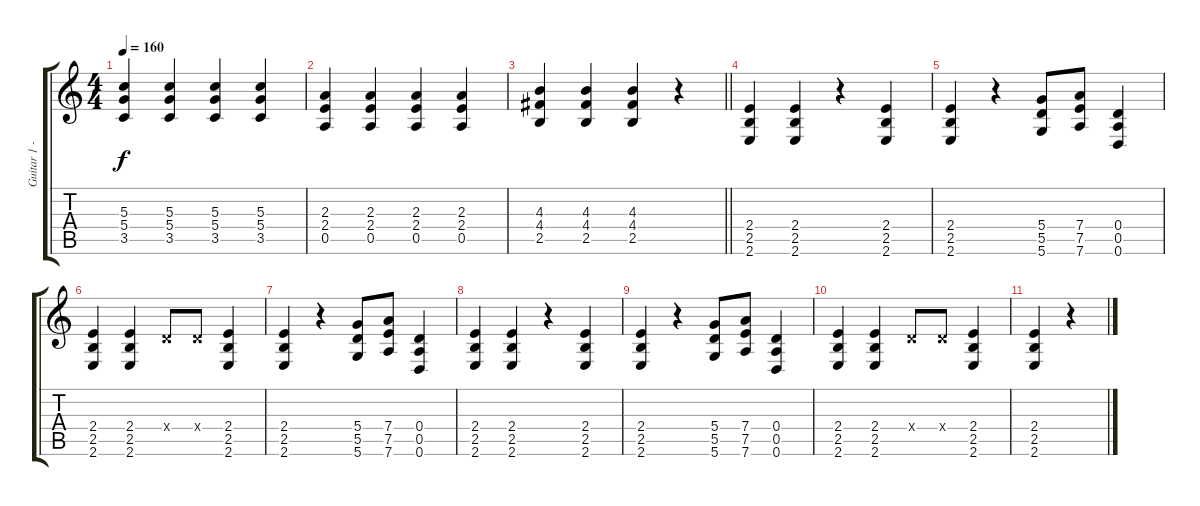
\track ("Guitar 1 - Ben Kasica" "Guitar 1 -") {instrument distortionguitar}
\staff {score tabs}
\tuning (E4 B3 G3 D3 A2 D2) {hide}
\ts (4 4)
\tempo 160
\clef g2
\ks c
(5.3 5.4 3.5).4{dy f} (5.3 5.4 3.5).4 (5.3 5.4 3.5).4 (5.3 5.4 3.5).4 |
(2.3 2.4 0.5).4 (2.3 2.4 0.5).4 (2.3 2.4 0.5).4 (2.3 2.4 0.5).4 |
\barLineRight lightlight
(4.3 4.4 2.5).4 (4.3 4.4 2.5).4 (4.3 4.4 2.5).4 r.4 |
(2.4 2.5 2.6).4 (2.4 2.5 2.6).4 r.4 (2.4 2.5 2.6).4 |
(2.4 2.5 2.6).4 r.4 (5.4 5.5 5.6).8 (7.4 7.5 7.6).8 (0.4 0.5 0.6).4 |
(2.4 2.5 2.6).4 (2.4 2.5 2.6).4 0.4{x}.8 0.4{x}.8 (2.4 2.5 2.6).4 |
(2.4 2.5 2.6).4 r.4 (5.4 5.5 5.6).8 (7.4 7.5 7.6).8 (0.4 0.5 0.6).4 |
(2.4 2.5 2.6).4 (2.4 2.5 2.6).4 r.4 (2.4 2.5 2.6).4 |
(2.4 2.5 2.6).4 r.4 (5.4 5.5 5.6).8 (7.4 7.5 7.6).8 (0.4 0.5 0.6).4 |
(2.4 2.5 2.6).4 (2.4 2.5 2.6).4 0.4{x}.8 0.4{x}.8 (2.4 2.5 2.6).4 |
(2.4 2.5 2.6).4 r.4
